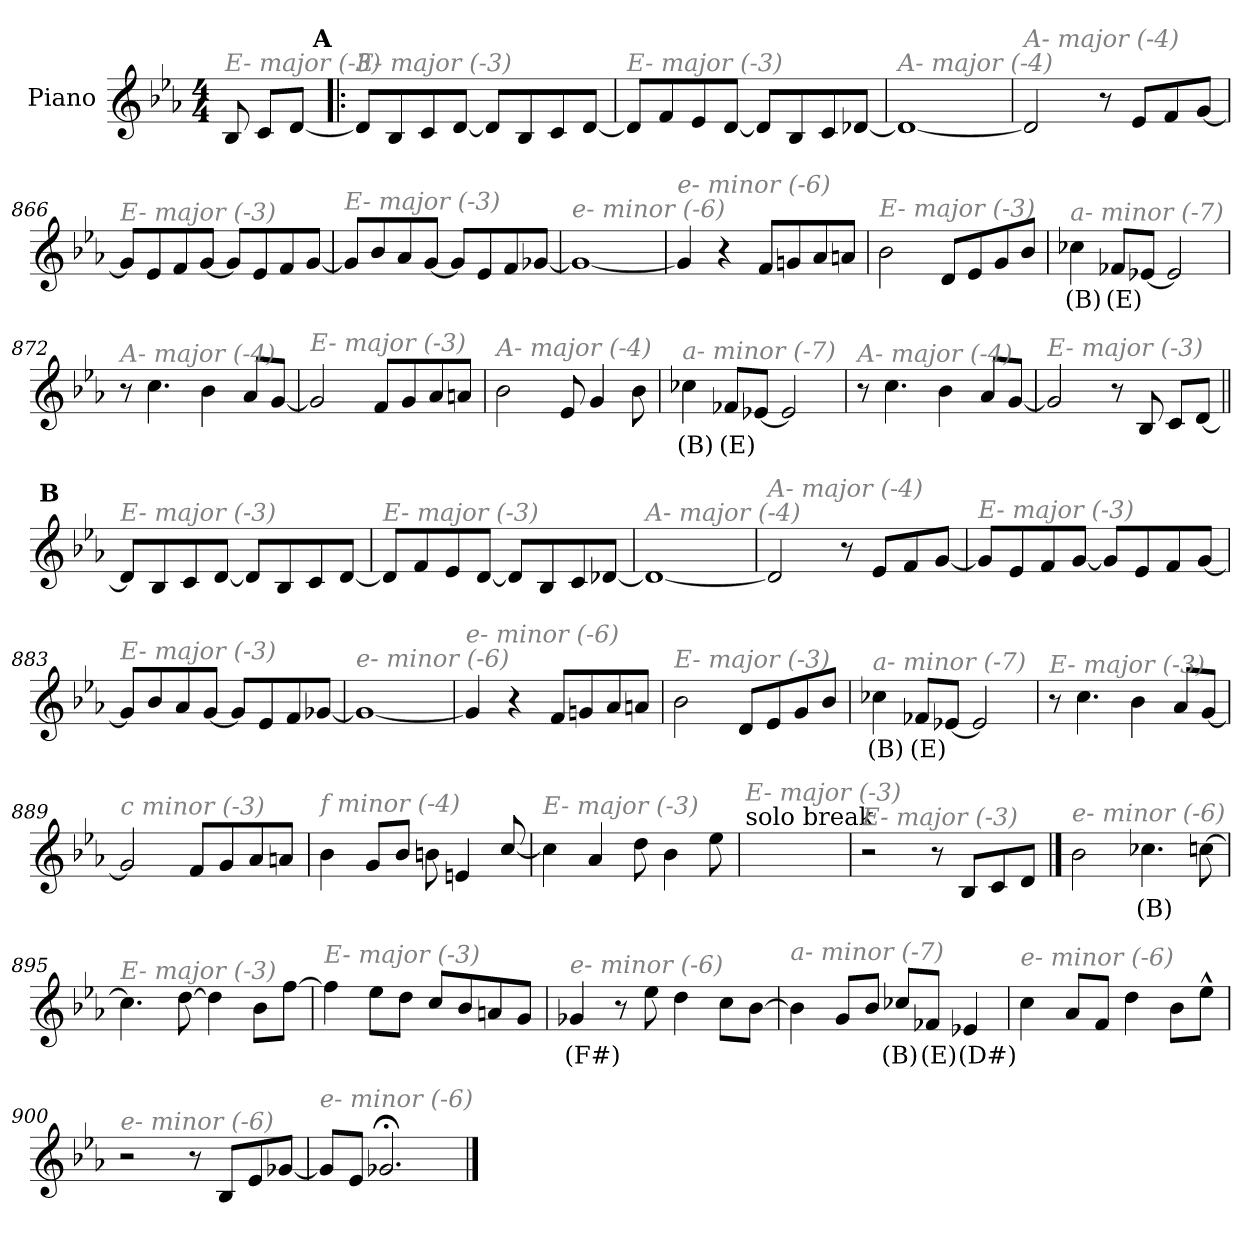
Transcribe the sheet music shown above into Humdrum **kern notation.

**kern	**text
*part1	*part1
*staff1	*staff1
*I"Piano	*
*I'Pno.	*
*clefG2	*
*k[b-e-a-]	*
*M4/4	*
*MM178	*
=1	=1
!LO:TX:i:color=#808080:t=E- major (-3)	!
8B-/	.
8c/L	.
[8d/J	.
!!LO:REH:place=s1:a:enc=none:fs=14:t=A
=862!|:	=862!|:
!LO:TX:i:color=#808080:t=E- major (-3)	!
8d/L]	.
8B-/	.
8c/	.
[8d/J	.
8d/L]	.
8B-/	.
8c/	.
[8d/J	.
=863	=863
!LO:TX:i:color=#808080:t=E- major (-3)	!
8d/L]	.
8f/	.
8e-/	.
[8d/J	.
8d/L]	.
8B-/	.
8c/	.
[8d-X/J	.
=864	=864
!LO:TX:i:color=#808080:t=A- major (-4)	!
1d-_	.
=865	=865
!LO:TX:i:color=#808080:t=A- major (-4)	!
2d-/]	.
8r	.
8e-/L	.
8f/	.
[8g/J	.
!!LO:LB:g=z
=866	=866
!LO:TX:i:color=#808080:t=E- major (-3)	!
8g/L]	.
8e-/	.
8f/	.
[8g/J	.
8g/L]	.
8e-/	.
8f/	.
[8g/J	.
=867	=867
!LO:TX:i:color=#808080:t=E- major (-3)	!
8g/L]	.
8b-/	.
8a-/	.
[8g/J	.
8g/L]	.
8e-/	.
8f/	.
[8g-X/J	.
=868	=868
!LO:TX:i:color=#808080:t=e- minor (-6)	!
1g-_	.
=869	=869
!LO:TX:i:color=#808080:t=e- minor (-6)	!
4g-/]	.
4r	.
8f/L	.
8gn/	.
8a-/	.
8an/J	.
!!LO:LB:g=z
=870	=870
!LO:TX:i:color=#808080:t=E- major (-3)	!
2b-\	.
8d/L	.
8e-/	.
8g/	.
8b-/J	.
=871	=871
!LO:TX:i:color=#808080:t=a- minor (-7)	!
4cc-Xi\	(B)
8f-Xi/L	(E)
[8e-X/J	.
2e-/]	.
=872	=872
!LO:TX:i:color=#808080:t=A- major (-4)	!
8r	.
4.cc\	.
4b-\	.
8a-/L	.
[8g/J	.
=873	=873
!LO:TX:i:color=#808080:t=E- major (-3)	!
2g/]	.
8f/L	.
8g/	.
8a-/	.
8an/J	.
!!LO:LB:g=z
=874	=874
!LO:TX:i:color=#808080:t=A- major (-4)	!
2b-\	.
8e-/	.
4g/	.
8b-\	.
=875	=875
!LO:TX:i:color=#808080:t=a- minor (-7)	!
4cc-Xi\	(B)
8f-Xi/L	(E)
[8e-X/J	.
2e-/]	.
=876	=876
!LO:TX:i:color=#808080:t=A- major (-4)	!
8r	.
4.cc\	.
4b-\	.
8a-/L	.
[8g/J	.
=877	=877
!LO:TX:i:color=#808080:t=E- major (-3)	!
2g/]	.
8r	.
8B-/	.
8c/L	.
[8d/J	.
!!LO:LB:g=z
!!LO:REH:place=s1:a:enc=none:fs=14:t=B
=878||	=878||
!LO:TX:i:color=#808080:t=E- major (-3)	!
8d/L]	.
8B-/	.
8c/	.
[8d/J	.
8d/L]	.
8B-/	.
8c/	.
[8d/J	.
=879	=879
!LO:TX:i:color=#808080:t=E- major (-3)	!
8d/L]	.
8f/	.
8e-/	.
[8d/J	.
8d/L]	.
8B-/	.
8c/	.
[8d-X/J	.
=880	=880
!LO:TX:i:color=#808080:t=A- major (-4)	!
1d-_	.
=881	=881
!LO:TX:i:color=#808080:t=A- major (-4)	!
2d-/]	.
8r	.
8e-/L	.
8f/	.
[8g/J	.
!!LO:LB:g=z
=882	=882
!LO:TX:i:color=#808080:t=E- major (-3)	!
8g/L]	.
8e-/	.
8f/	.
[8g/J	.
8g/L]	.
8e-/	.
8f/	.
[8g/J	.
=883	=883
!LO:TX:i:color=#808080:t=E- major (-3)	!
8g/L]	.
8b-/	.
8a-/	.
[8g/J	.
8g/L]	.
8e-/	.
8f/	.
[8g-X/J	.
=884	=884
!LO:TX:i:color=#808080:t=e- minor (-6)	!
1g-_	.
=885	=885
!LO:TX:i:color=#808080:t=e- minor (-6)	!
4g-/]	.
4r	.
8f/L	.
8gn/	.
8a-/	.
8an/J	.
!!LO:LB:g=z
=886	=886
!LO:TX:i:color=#808080:t=E- major (-3)	!
2b-\	.
8d/L	.
8e-/	.
8g/	.
8b-/J	.
=887	=887
!LO:TX:i:color=#808080:t=a- minor (-7)	!
4cc-Xi\	(B)
8f-Xi/L	(E)
[8e-X/J	.
2e-/]	.
=888	=888
!LO:TX:i:color=#808080:t=E- major (-3)	!
8r	.
4.cc\	.
4b-\	.
8a-/L	.
[8g/J	.
=889	=889
!LO:TX:i:color=#808080:t=c minor (-3)	!
2g/]	.
8f/L	.
8g/	.
8a-/	.
8an/J	.
!!LO:LB:g=z
=890	=890
!LO:TX:i:color=#808080:t=f minor (-4)	!
4b-\	.
8g/L	.
8b-/J	.
8bn\	.
4en/	.
[8cc/	.
=891	=891
!LO:TX:i:color=#808080:t=E- major (-3)	!
4cc\]	.
4a-/	.
8dd\	.
4b-\	.
8ee-\	.
=892	=892
!LO:TX:a:t=solo break	!
!LO:TX:i:color=#808080:t=E- major (-3)	!
1ryy	.
=893	=893
!LO:TX:i:color=#808080:t=E- major (-3)	!
2r	.
8r	.
8B-/L	.
8c/	.
8d/J	.
!!LO:LB:g=z
==894	==894
!LO:TX:i:color=#808080:t=e- minor (-6)	!
2b-\	.
4.cc-Xi\	(B)
[8cc\	.
=895	=895
!LO:TX:i:color=#808080:t=E- major (-3)	!
4.cc\]	.
[8dd\	.
4dd\]	.
8b-\L	.
[8ff\J	.
=896	=896
!LO:TX:i:color=#808080:t=E- major (-3)	!
4ff\]	.
8ee-\L	.
8dd\J	.
8cc/L	.
8b-/	.
8an/	.
8g/J	.
=897	=897
!LO:TX:i:color=#808080:t=e- minor (-6)	!
4g-Xi/	(F#)
8r	.
8ee-\	.
4dd\	.
8cc\L	.
[8b-\J	.
!!LO:LB:g=z
=898	=898
!LO:TX:i:color=#808080:t=a- minor (-7)	!
4b-\]	.
8g/L	.
8b-/J	.
8cc-Xi/L	(B)
8f-Xi/J	(E)
4e-Xi/	(D#)
=899	=899
!LO:TX:i:color=#808080:t=e- minor (-6)	!
4cc\	.
8a-/L	.
8f/J	.
4dd\	.
8b-\L	.
8ee-^^\J	.
=900	=900
!LO:TX:i:color=#808080:t=e- minor (-6)	!
2r	.
8r	.
8B-/L	.
8e-/	.
[8g-X/J	.
=901	=901
!LO:TX:i:color=#808080:t=e- minor (-6)	!
8g-/L]	.
8e-/J	.
2.g-X;</	.
==	==
*-	*-
